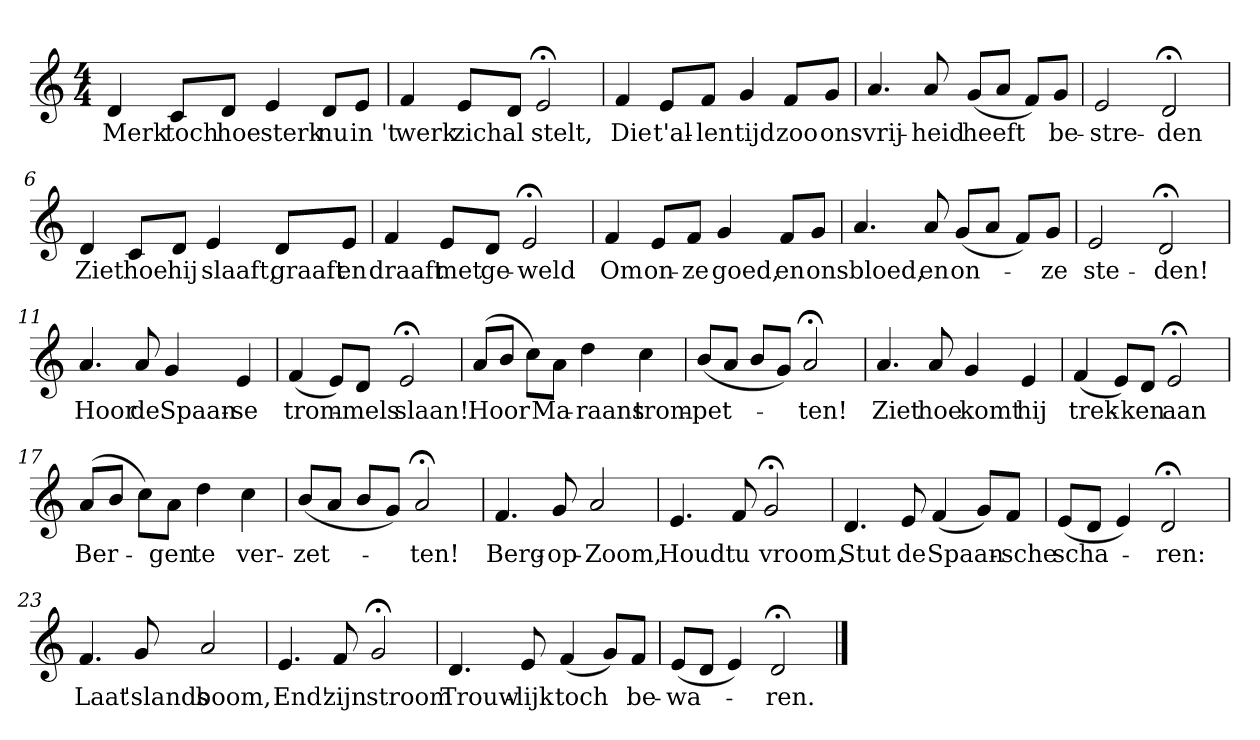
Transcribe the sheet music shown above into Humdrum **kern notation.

**kern	**text
*part1	*part1
*staff1	*staff1
*k[]	*
*D:dor	*
*M4/4	*
*MM120	*
=1	=1
4d	Merk
8cL	toch
8dJ	hoe
4e	sterk
8dL	nu
8eJ	in 't
=2	=2
4f	werk
8eL	zich
8dJ	al
2e;<	stelt,
=3	=3
4f	Die
8eL	t'al-
8fJ	-len
4g	tijd
8fL	zoo
8gJ	ons
=4	=4
4.a	vrij-
8a	-heid
(8gL	heeft
8aJ	.
8fL)	.
8gJ	be-
=5	=5
2e	-stre-
2d;<	-den
=6	=6
4d	Ziet
8cL	hoe
8dJ	hij
4e	slaaft,
8dL	graaft
8eJ	en
=7	=7
4f	draaft
8eL	met
8dJ	ge-
2e;<	-weld
=8	=8
4f	Om
8eL	on-
8fJ	-ze
4g	goed,
8fL	en
8gJ	ons
=9	=9
4.a	bloed,
8a	en
(8gL	on-
8aJ	.
8fL)	.
8gJ	-ze
=10	=10
2e	ste-
2d;<	-den!
=11	=11
4.a	Hoor
8a	de
4g	Spaan-
4e	-se
=12	=12
(4f	trom-
8eL)	.
8dJ	-mels
2e;<	slaan!
=13	=13
(8aL	Hoor
8bJ	.
8ccL)	.
8aJ	Ma-
4dd	-raans
4cc	trom-
=14	=14
(8bL	-pet-
8aJ	.
8bL	.
8gJ)	.
2a;<	-ten!
=15	=15
4.a	Ziet
8a	hoe
4g	komt
4e	hij
=16	=16
(4f	trek-
8eL)	.
8dJ	-ken
2e;<	aan
=17	=17
(8aL	Ber-
8bJ	.
8ccL)	.
8aJ	-gen
4dd	te
4cc	ver-
=18	=18
(8bL	-zet-
8aJ	.
8bL	.
8gJ)	.
2a;<	-ten!
=19	=19
4.f	Berg-
8g	-op-
2a	-Zoom,
=20	=20
4.e	Houdt
8f	u
2g;<	vroom,
=21	=21
4.d	Stut
8e	de
(4f	Spaan-
8gL)	.
8fJ	-sche
=22	=22
(8eL	scha-
8dJ	.
4e)	.
2d;<	-ren:
=23	=23
4.f	Laat
8g	'slands
2a	boom,
=24	=24
4.e	End'
8f	zijn
2g;<	stroom
=25	=25
4.d	Trouw-
8e	-lijk
(4f	toch
8gL)	.
8fJ	be-
=26	=26
(8eL	-wa-
8dJ	.
4e)	.
2d;<	-ren.
==	==
*-	*-
